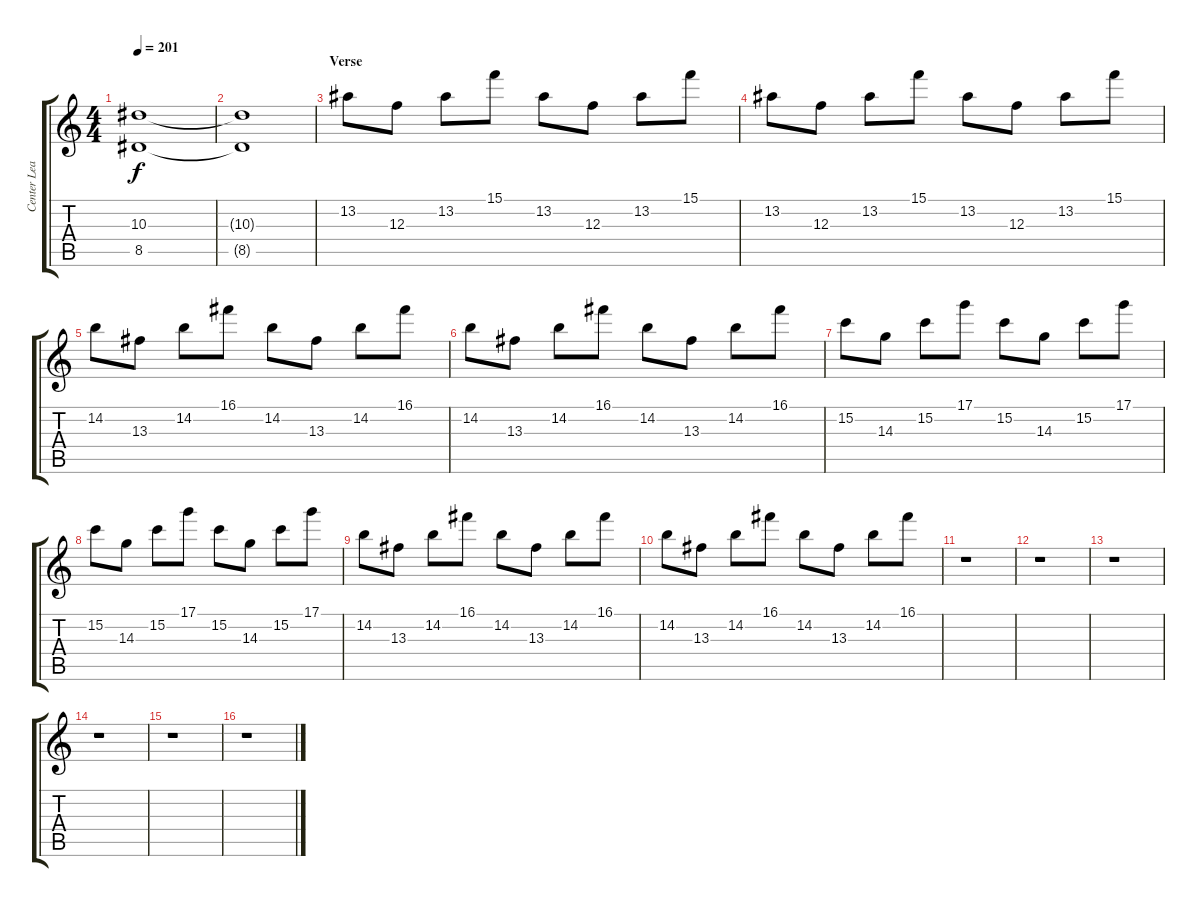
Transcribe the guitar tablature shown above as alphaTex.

\track ("Center Lead 1" "Center Lea") {instrument overdrivenguitar}
\staff {score tabs}
\tuning (D4 A3 F3 C3 G2 C2) {hide}
\ts (4 4)
\tempo 201
\clef g2
\ks aminor
(10.3{t} 8.5{t}).1{dy f} |
(10.3{t} 8.5{t}).1 |
\section ("" "Verse")
13.2.8 12.3.8 13.2.8 15.1.8 13.2.8 12.3.8 13.2.8 15.1.8 |
13.2.8 12.3.8 13.2.8 15.1.8 13.2.8 12.3.8 13.2.8 15.1.8 |
14.2.8 13.3.8 14.2.8 16.1.8 14.2.8 13.3.8 14.2.8 16.1.8 |
14.2.8 13.3.8 14.2.8 16.1.8 14.2.8 13.3.8 14.2.8 16.1.8 |
15.2.8 14.3.8 15.2.8 17.1.8 15.2.8 14.3.8 15.2.8 17.1.8 |
15.2.8 14.3.8 15.2.8 17.1.8 15.2.8 14.3.8 15.2.8 17.1.8 |
14.2.8 13.3.8 14.2.8 16.1.8 14.2.8 13.3.8 14.2.8 16.1.8 |
14.2.8 13.3.8 14.2.8 16.1.8 14.2.8 13.3.8 14.2.8 16.1.8 |
r.1 |
r.1 |
r.1 |
r.1 |
r.1 |
r.1
